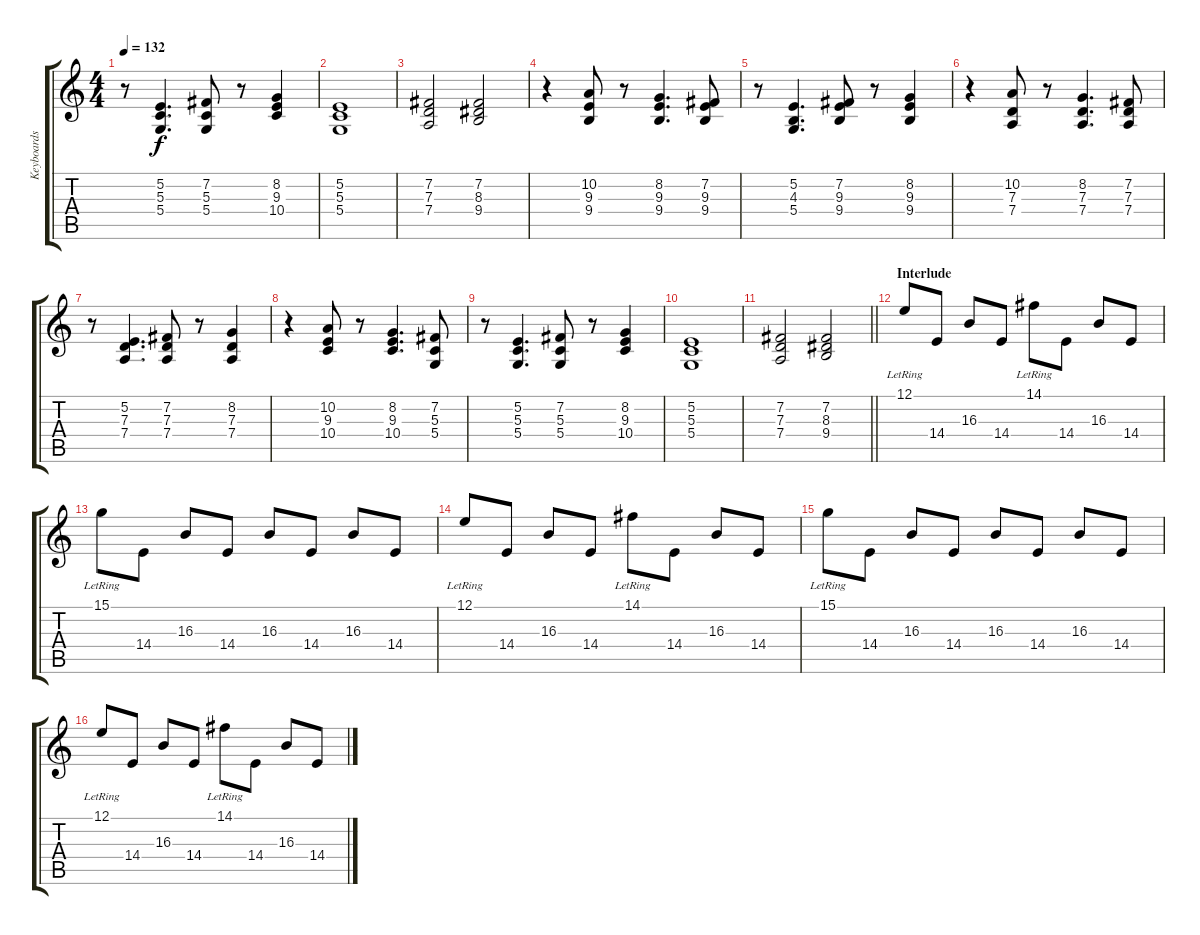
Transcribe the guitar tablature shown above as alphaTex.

\track ("Keyboards 2" "Keyboards ") {instrument pad1newage}
\staff {score tabs}
\tuning (E4 B3 G3 D3 A2 E2) {hide}
\ts (4 4)
\tempo 132
\clef g2
\ks c
r.8{dy f} (5.2 5.3 5.4).4{d} (7.2 5.3 5.4).8 r.8 (8.2 9.3 10.4).4 |
(5.2 5.3 5.4).1 |
(7.2 7.3 7.4).2 (7.2 8.3 9.4).2 |
r.4 (10.2 9.3 9.4).8 r.8 (8.2 9.3 9.4).4{d} (7.2 9.3 9.4).8 |
r.8 (5.2 4.3 5.4).4{d} (7.2 9.3 9.4).8 r.8 (8.2 9.3 9.4).4 |
r.4 (10.2 7.3 7.4).8 r.8 (8.2 7.3 7.4).4{d} (7.2 7.3 7.4).8 |
r.8 (5.2 7.3 7.4).4{d} (7.2 7.3 7.4).8 r.8 (8.2 7.3 7.4).4 |
r.4 (10.2 9.3 10.4).8 r.8 (8.2 9.3 10.4).4{d} (7.2 5.3 5.4).8 |
r.8 (5.2 5.3 5.4).4{d} (7.2 5.3 5.4).8 r.8 (8.2 9.3 10.4).4 |
(5.2 5.3 5.4).1 |
\barLineRight lightlight
(7.2 7.3 7.4).2 (7.2 8.3 9.4).2 |
\section ("" "Interlude")
12.1{lr}.8 14.4.8 16.3.8 14.4.8 14.1{lr}.8 14.4.8 16.3.8 14.4.8 |
15.1{lr}.8 14.4.8 16.3.8 14.4.8 16.3.8 14.4.8 16.3.8 14.4.8 |
12.1{lr}.8 14.4.8 16.3.8 14.4.8 14.1{lr}.8 14.4.8 16.3.8 14.4.8 |
15.1{lr}.8 14.4.8 16.3.8 14.4.8 16.3.8 14.4.8 16.3.8 14.4.8 |
12.1{lr}.8 14.4.8 16.3.8 14.4.8 14.1{lr}.8 14.4.8 16.3.8 14.4.8
